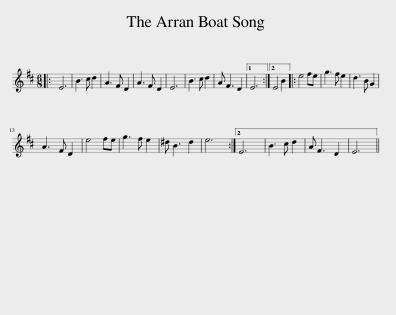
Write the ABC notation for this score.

X:1
L:1/8
M:6/8
I:linebreak $
K:D
V:1 treble
V:1
|: E6 | B3 c d2 | A3 F D2 | A3 F D2 | E6 | %5
 B3 c d2 | A F3 D2 |1 E6 :|2 E4 B2 |: e4 fe | %10
 g3 f e2 | d3 B G2 |$ A3 F D2 | e4 fe | g3 f e2 | %15
 ^d B3 d2 | e6 :|2 E6 | B3 c d2 | A F3 D2 | %20
 E6 || %21
